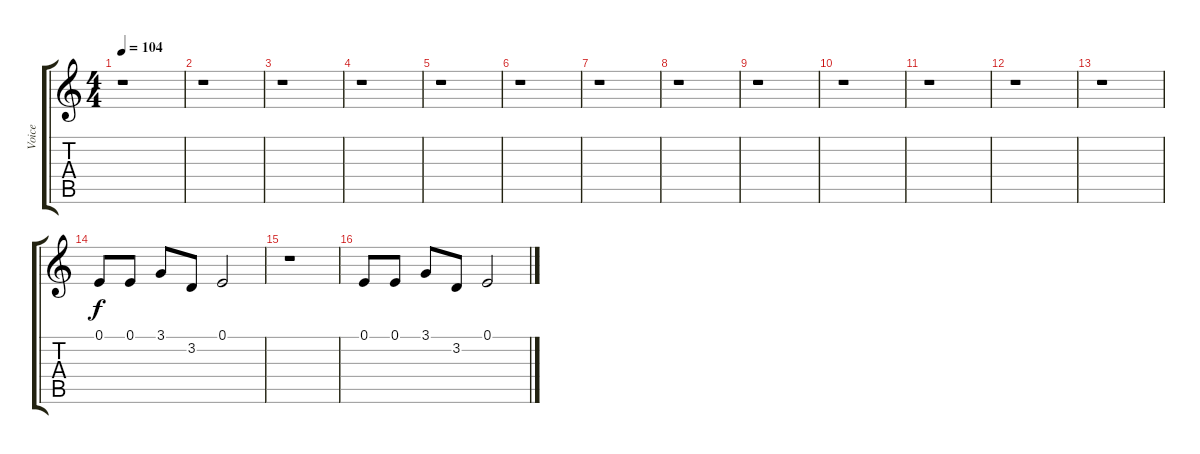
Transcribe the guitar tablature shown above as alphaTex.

\track ("Voice" "Voice") {instrument pad1newage}
\staff {score tabs}
\tuning (E4 B3 G3 D3 A2 E2) {hide}
\ts (4 4)
\tempo 104
\clef g2
\ks c
r.1{dy f instrument pad1newage} |
r.1 |
r.1 |
r.1 |
r.1 |
r.1 |
r.1 |
r.1 |
r.1 |
r.1 |
r.1 |
r.1 |
r.1 |
0.1.8 0.1.8 3.1.8 3.2.8 0.1.2 |
r.1 |
0.1.8 0.1.8 3.1.8 3.2.8 0.1.2
